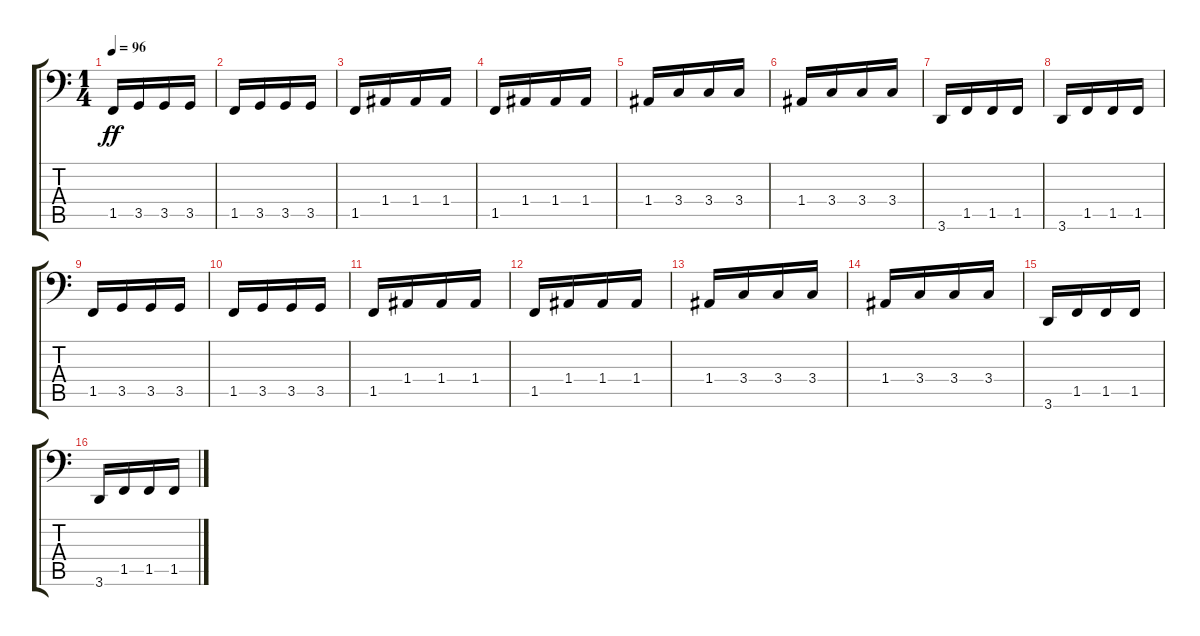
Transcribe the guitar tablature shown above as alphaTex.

\track "" {instrument synthbass2}
\staff {score tabs}
\tuning (C3 G2 D2 A1 E1 B0) {hide}
\ts (1 4)
\tempo 96
\clef f4
\ks c
1.5.16{dy ff} 3.5.16 3.5.16 3.5.16 |
1.5.16 3.5.16 3.5.16 3.5.16 |
1.5.16 1.4.16 1.4.16 1.4.16 |
1.5.16 1.4.16 1.4.16 1.4.16 |
1.4.16 3.4.16 3.4.16 3.4.16 |
1.4.16 3.4.16 3.4.16 3.4.16 |
3.6.16 1.5.16 1.5.16 1.5.16 |
3.6.16 1.5.16 1.5.16 1.5.16 |
1.5.16 3.5.16 3.5.16 3.5.16 |
1.5.16 3.5.16 3.5.16 3.5.16 |
1.5.16 1.4.16 1.4.16 1.4.16 |
1.5.16 1.4.16 1.4.16 1.4.16 |
1.4.16 3.4.16 3.4.16 3.4.16 |
1.4.16 3.4.16 3.4.16 3.4.16 |
3.6.16 1.5.16 1.5.16 1.5.16 |
3.6.16 1.5.16 1.5.16 1.5.16
